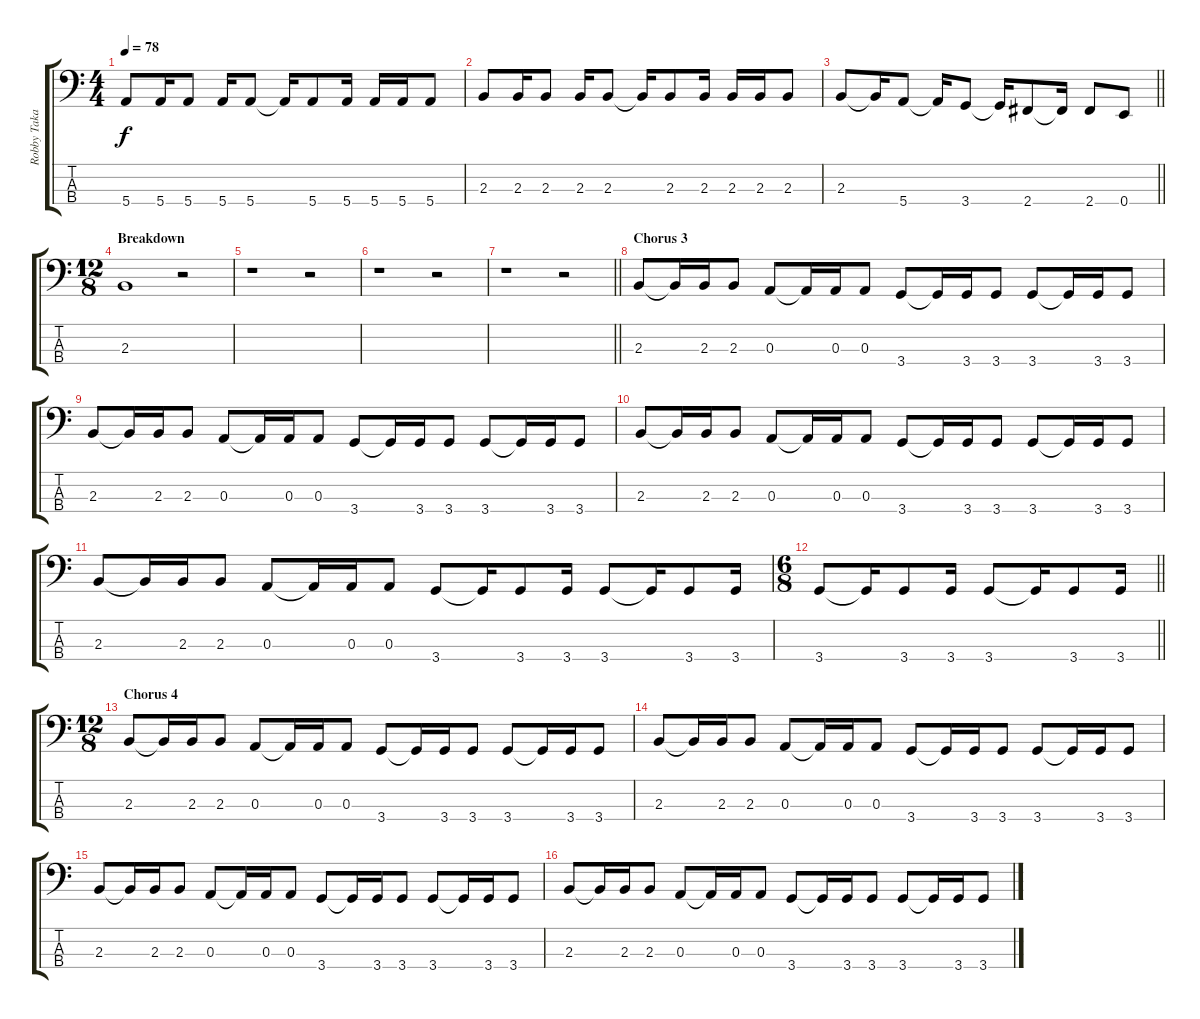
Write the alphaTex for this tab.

\track ("Robby Takac (Bass)" "Robby Taka") {instrument electricbassfinger}
\staff {score tabs}
\tuning (G2 D2 A1 E1) {hide}
\ts (4 4)
\tempo 78
\clef f4
\ks c
5.4.8{dy f} 5.4.16 5.4.8 5.4.16 5.4.8 5.4{t}.16 5.4.8 5.4.16 5.4.16 5.4.16 5.4.8 |
2.3.8 2.3.16 2.3.8 2.3.16 2.3.8 2.3{t}.16 2.3.8 2.3.16 2.3.16 2.3.16 2.3.8 |
\barLineRight lightlight
2.3.8 2.3{t}.16 5.4.8 5.4{t}.16 3.4.8 3.4{t}.16 2.4.8 2.4{t}.16 2.4.8 0.4.8 |
\ts (12 8)
\section ("" "Breakdown")
2.3.1 r.2 |
r.1 r.2 |
r.1 r.2 |
\barLineRight lightlight
r.1 r.2 |
\section ("" "Chorus 3")
2.3.8 2.3{t}.16 2.3.16 2.3.8 0.3.8 0.3{t}.16 0.3.16 0.3.8 3.4.8 3.4{t}.16 3.4.16 3.4.8 3.4.8 3.4{t}.16 3.4.16 3.4.8 |
2.3.8 2.3{t}.16 2.3.16 2.3.8 0.3.8 0.3{t}.16 0.3.16 0.3.8 3.4.8 3.4{t}.16 3.4.16 3.4.8 3.4.8 3.4{t}.16 3.4.16 3.4.8 |
2.3.8 2.3{t}.16 2.3.16 2.3.8 0.3.8 0.3{t}.16 0.3.16 0.3.8 3.4.8 3.4{t}.16 3.4.16 3.4.8 3.4.8 3.4{t}.16 3.4.16 3.4.8 |
2.3.8 2.3{t}.16 2.3.16 2.3.8 0.3.8 0.3{t}.16 0.3.16 0.3.8 3.4.8 3.4{t}.16 3.4.8 3.4.16 3.4.8 3.4{t}.16 3.4.8 3.4.16 |
\ts (6 8)
\barLineRight lightlight
3.4.8 3.4{t}.16 3.4.8 3.4.16 3.4.8 3.4{t}.16 3.4.8 3.4.16 |
\ts (12 8)
\section ("" "Chorus 4")
2.3.8 2.3{t}.16 2.3.16 2.3.8 0.3.8 0.3{t}.16 0.3.16 0.3.8 3.4.8 3.4{t}.16 3.4.16 3.4.8 3.4.8 3.4{t}.16 3.4.16 3.4.8 |
2.3.8 2.3{t}.16 2.3.16 2.3.8 0.3.8 0.3{t}.16 0.3.16 0.3.8 3.4.8 3.4{t}.16 3.4.16 3.4.8 3.4.8 3.4{t}.16 3.4.16 3.4.8 |
2.3.8 2.3{t}.16 2.3.16 2.3.8 0.3.8 0.3{t}.16 0.3.16 0.3.8 3.4.8 3.4{t}.16 3.4.16 3.4.8 3.4.8 3.4{t}.16 3.4.16 3.4.8 |
2.3.8 2.3{t}.16 2.3.16 2.3.8 0.3.8 0.3{t}.16 0.3.16 0.3.8 3.4.8 3.4{t}.16 3.4.16 3.4.8 3.4.8 3.4{t}.16 3.4.16 3.4.8
